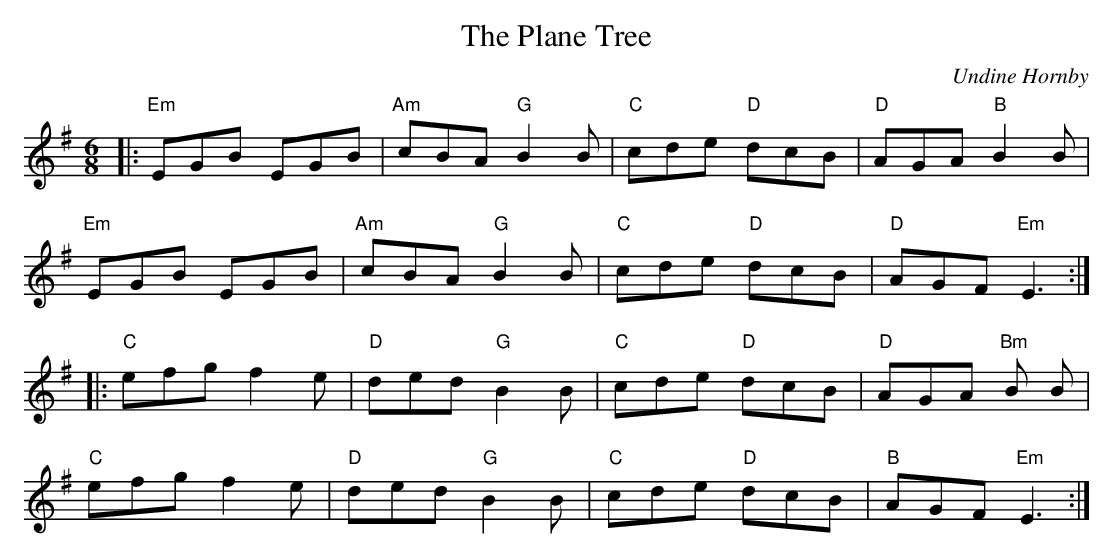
X:1
T: Plane Tree, The
C: Undine Hornby
M: 6/8
L: 1/8
K: Emin
|: "Em" EGB EGB| "Am" cBA "G" B2 B| "C" cde "D" dcB| "D" AGA "B" B2 B |
   "Em" EGB EGB| "Am" cBA "G" B2 B| "C" cde "D" dcB| "D" AGF "Em" E3:|
|: "C" efg f2 e| "D" ded "G" B2 B | "C" cde "D" dcB| "D" AGA "Bm" B B|
   "C" efg f2 e| "D" ded "G" B2 B | "C" cde "D" dcB| "B" AGF "Em" E3:|
